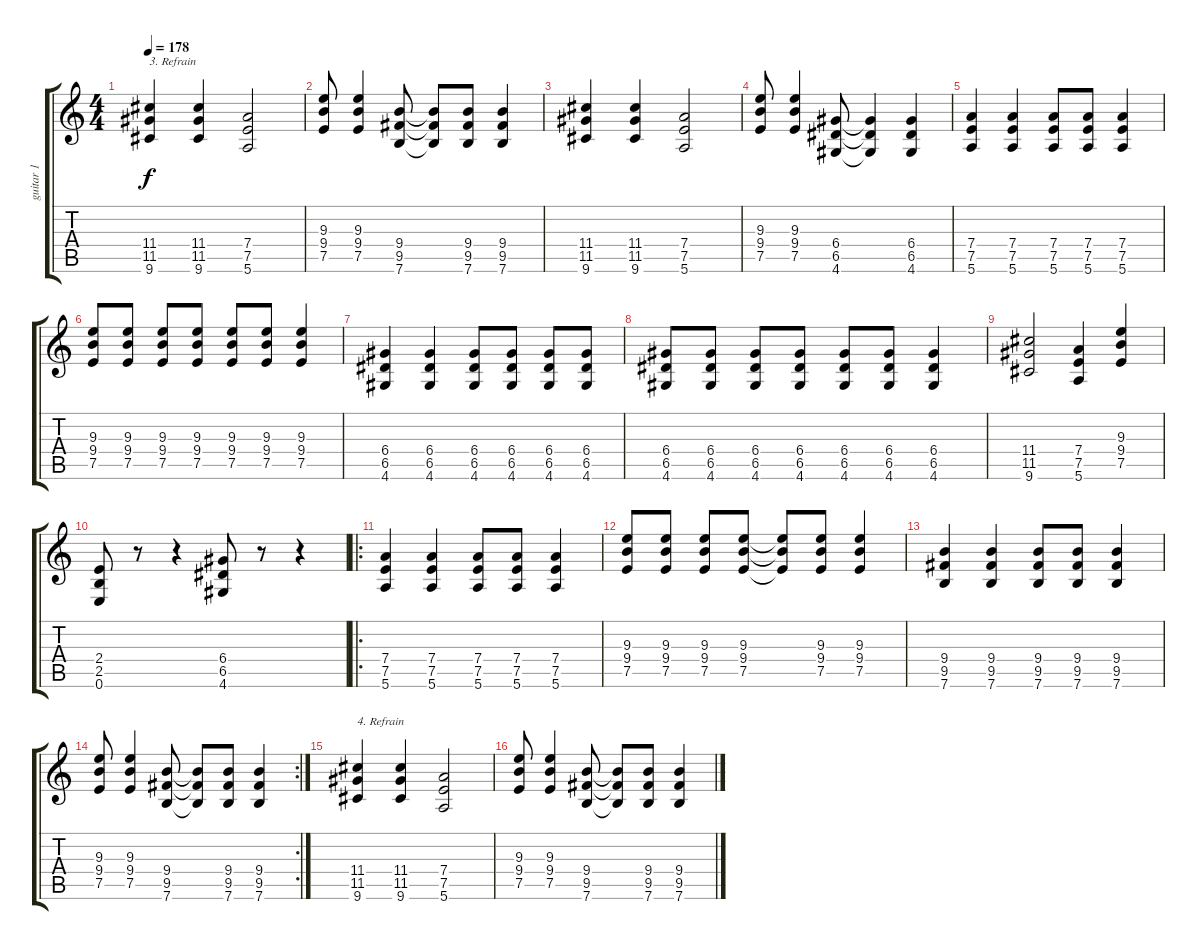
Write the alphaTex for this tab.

\track (" guitar 1" " guitar 1") {instrument overdrivenguitar}
\staff {score tabs}
\tuning (E4 B3 G3 D3 A2 E2) {hide}
\ts (4 4)
\tempo 178
\clef g2
\ks c
(11.4 11.5 9.6).4{txt "3. Refrain" dy f} (11.4 11.5 9.6).4 (7.4 7.5 5.6).2 |
(9.3 9.4 7.5).8 (9.3 9.4 7.5).4 (9.4 9.5 7.6).8 (9.4{t} 9.5{t} 7.6{t}).8 (9.4 9.5 7.6).8 (9.4 9.5 7.6).4 |
(11.4 11.5 9.6).4 (11.4 11.5 9.6).4 (7.4 7.5 5.6).2 |
(9.3 9.4 7.5).8 (9.3 9.4 7.5).4 (6.4 6.5 4.6).8 (6.4{t} 6.5{t} 4.6{t}).4 (6.4 6.5 4.6).4 |
(7.4 7.5 5.6).4 (7.4 7.5 5.6).4 (7.4 7.5 5.6).8 (7.4 7.5 5.6).8 (7.4 7.5 5.6).4 |
(9.3 9.4 7.5).8 (9.3 9.4 7.5).8 (9.3 9.4 7.5).8 (9.3 9.4 7.5).8 (9.3 9.4 7.5).8 (9.3 9.4 7.5).8 (9.3 9.4 7.5).4 |
(6.4 6.5 4.6).4 (6.4 6.5 4.6).4 (6.4 6.5 4.6).8 (6.4 6.5 4.6).8 (6.4 6.5 4.6).8 (6.4 6.5 4.6).8 |
(6.4 6.5 4.6).8 (6.4 6.5 4.6).8 (6.4 6.5 4.6).8 (6.4 6.5 4.6).8 (6.4 6.5 4.6).8 (6.4 6.5 4.6).8 (6.4 6.5 4.6).4 |
(11.4 11.5 9.6).2 (7.4 7.5 5.6).4 (9.3 9.4 7.5).4 |
(2.4 2.5 0.6).8 r.8 r.4 (6.4 6.5 4.6).8 r.8 r.4 |
\ro
(7.4 7.5 5.6).4 (7.4 7.5 5.6).4 (7.4 7.5 5.6).8 (7.4 7.5 5.6).8 (7.4 7.5 5.6).4 |
(9.3 9.4 7.5).8 (9.3 9.4 7.5).8 (9.3 9.4 7.5).8 (9.3 9.4 7.5).8 (9.3{t} 9.4{t} 7.5{t}).8 (9.3 9.4 7.5).8 (9.3 9.4 7.5).4 |
(9.4 9.5 7.6).4 (9.4 9.5 7.6).4 (9.4 9.5 7.6).8 (9.4 9.5 7.6).8 (9.4 9.5 7.6).4 |
\rc 2
(9.3 9.4 7.5).8 (9.3 9.4 7.5).4 (9.4 9.5 7.6).8 (9.4{t} 9.5{t} 7.6{t}).8 (9.4 9.5 7.6).8 (9.4 9.5 7.6).4 |
(11.4 11.5 9.6).4{txt "4. Refrain"} (11.4 11.5 9.6).4 (7.4 7.5 5.6).2 |
(9.3 9.4 7.5).8 (9.3 9.4 7.5).4 (9.4 9.5 7.6).8 (9.4{t} 9.5{t} 7.6{t}).8 (9.4 9.5 7.6).8 (9.4 9.5 7.6).4
